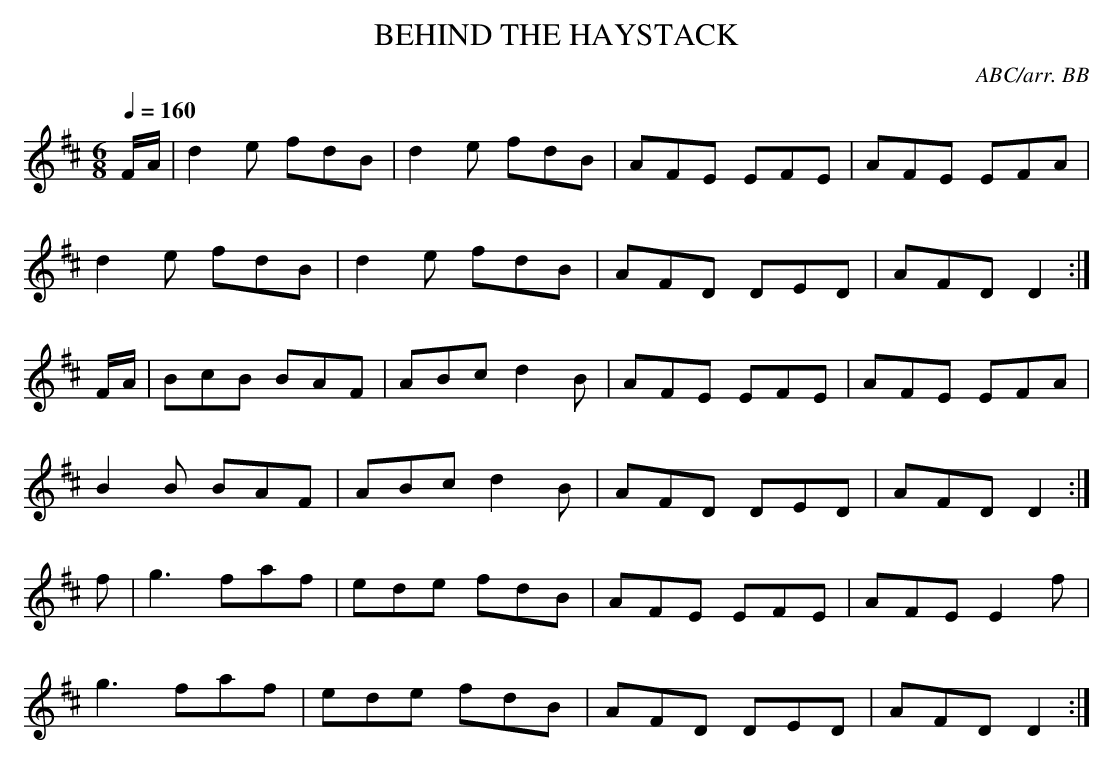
X:1
T:BEHIND THE HAYSTACK
C:ABC/arr. BB
M:6/8
L:1/8
Q:1/4=160
K:D
F/A/|d2e fdB|d2e fdB|AFE EFE|AFE EFA|
d2e fdB|d2e fdB|AFD DED|AFD D2 :|
F/A/|BcB BAF|ABc d2B|AFE EFE|AFE EFA|
B2B BAF|ABc d2B|AFD DED|AFD D2 :|
f|g3 faf|ede fdB|AFE EFE|AFE E2f|
g3 faf|ede fdB|AFD DED|AFD D2 :|
